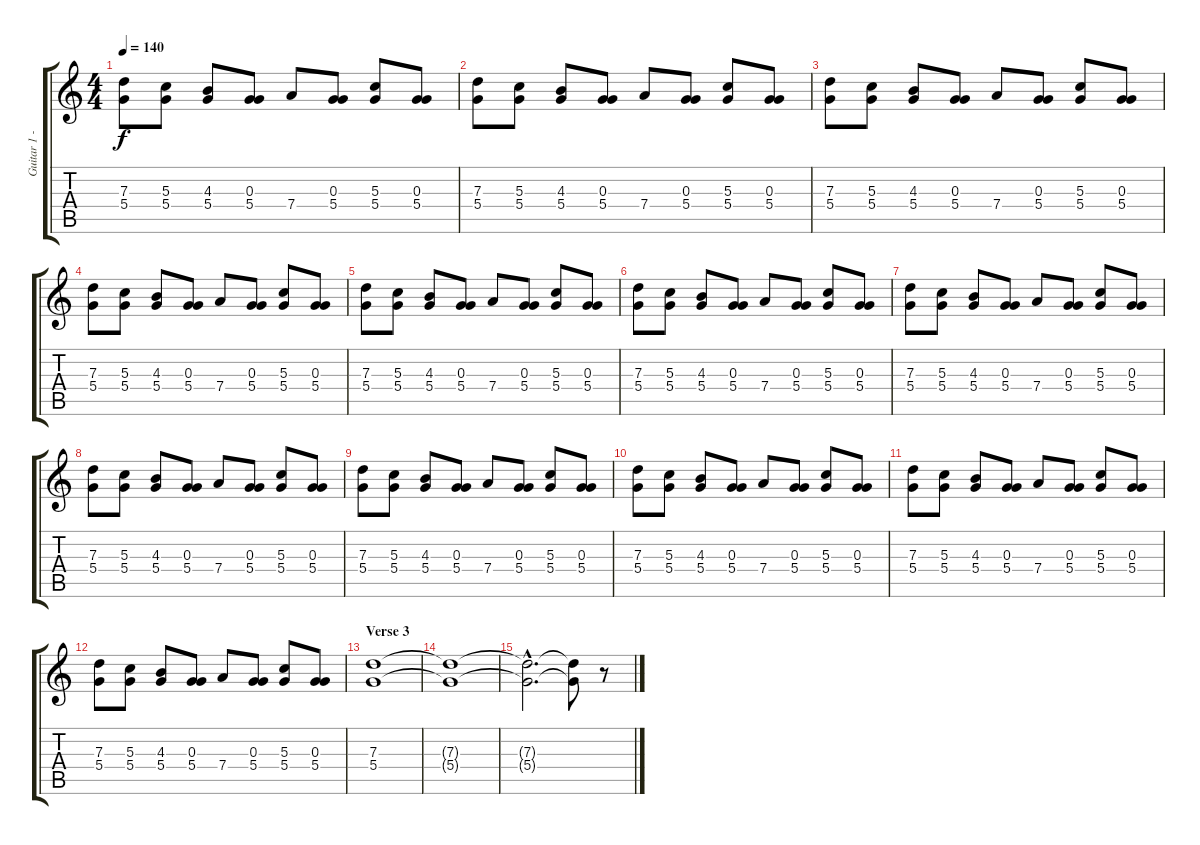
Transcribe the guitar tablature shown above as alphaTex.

\track ("Guitar 1 - Chris Cheney" "Guitar 1 -") {instrument overdrivenguitar}
\staff {score tabs}
\tuning (E4 B3 G3 D3 A2 E2) {hide}
\ts (4 4)
\tempo 140
\clef g2
\ks c
(7.3 5.4).8{dy f} (5.3 5.4).8 (4.3 5.4).8 (0.3 5.4).8 7.4.8 (0.3 5.4).8 (5.3 5.4).8 (0.3 5.4).8 |
(7.3 5.4).8 (5.3 5.4).8 (4.3 5.4).8 (0.3 5.4).8 7.4.8 (0.3 5.4).8 (5.3 5.4).8 (0.3 5.4).8 |
(7.3 5.4).8 (5.3 5.4).8 (4.3 5.4).8 (0.3 5.4).8 7.4.8 (0.3 5.4).8 (5.3 5.4).8 (0.3 5.4).8 |
(7.3 5.4).8 (5.3 5.4).8 (4.3 5.4).8 (0.3 5.4).8 7.4.8 (0.3 5.4).8 (5.3 5.4).8 (0.3 5.4).8 |
(7.3 5.4).8 (5.3 5.4).8 (4.3 5.4).8 (0.3 5.4).8 7.4.8 (0.3 5.4).8 (5.3 5.4).8 (0.3 5.4).8 |
(7.3 5.4).8 (5.3 5.4).8 (4.3 5.4).8 (0.3 5.4).8 7.4.8 (0.3 5.4).8 (5.3 5.4).8 (0.3 5.4).8 |
(7.3 5.4).8 (5.3 5.4).8 (4.3 5.4).8 (0.3 5.4).8 7.4.8 (0.3 5.4).8 (5.3 5.4).8 (0.3 5.4).8 |
(7.3 5.4).8 (5.3 5.4).8 (4.3 5.4).8 (0.3 5.4).8 7.4.8 (0.3 5.4).8 (5.3 5.4).8 (0.3 5.4).8 |
(7.3 5.4).8 (5.3 5.4).8 (4.3 5.4).8 (0.3 5.4).8 7.4.8 (0.3 5.4).8 (5.3 5.4).8 (0.3 5.4).8 |
(7.3 5.4).8 (5.3 5.4).8 (4.3 5.4).8 (0.3 5.4).8 7.4.8 (0.3 5.4).8 (5.3 5.4).8 (0.3 5.4).8 |
(7.3 5.4).8 (5.3 5.4).8 (4.3 5.4).8 (0.3 5.4).8 7.4.8 (0.3 5.4).8 (5.3 5.4).8 (0.3 5.4).8 |
(7.3 5.4).8 (5.3 5.4).8 (4.3 5.4).8 (0.3 5.4).8 7.4.8 (0.3 5.4).8 (5.3 5.4).8 (0.3 5.4).8 |
\section ("" "Verse 3")
(7.3 5.4).1 |
(7.3{t} 5.4{t}).1{volume 2} |
(7.3{hac t} 5.4{hac t}).2{d} (7.3{t} 5.4{t}).8 r.8{volume 10}
